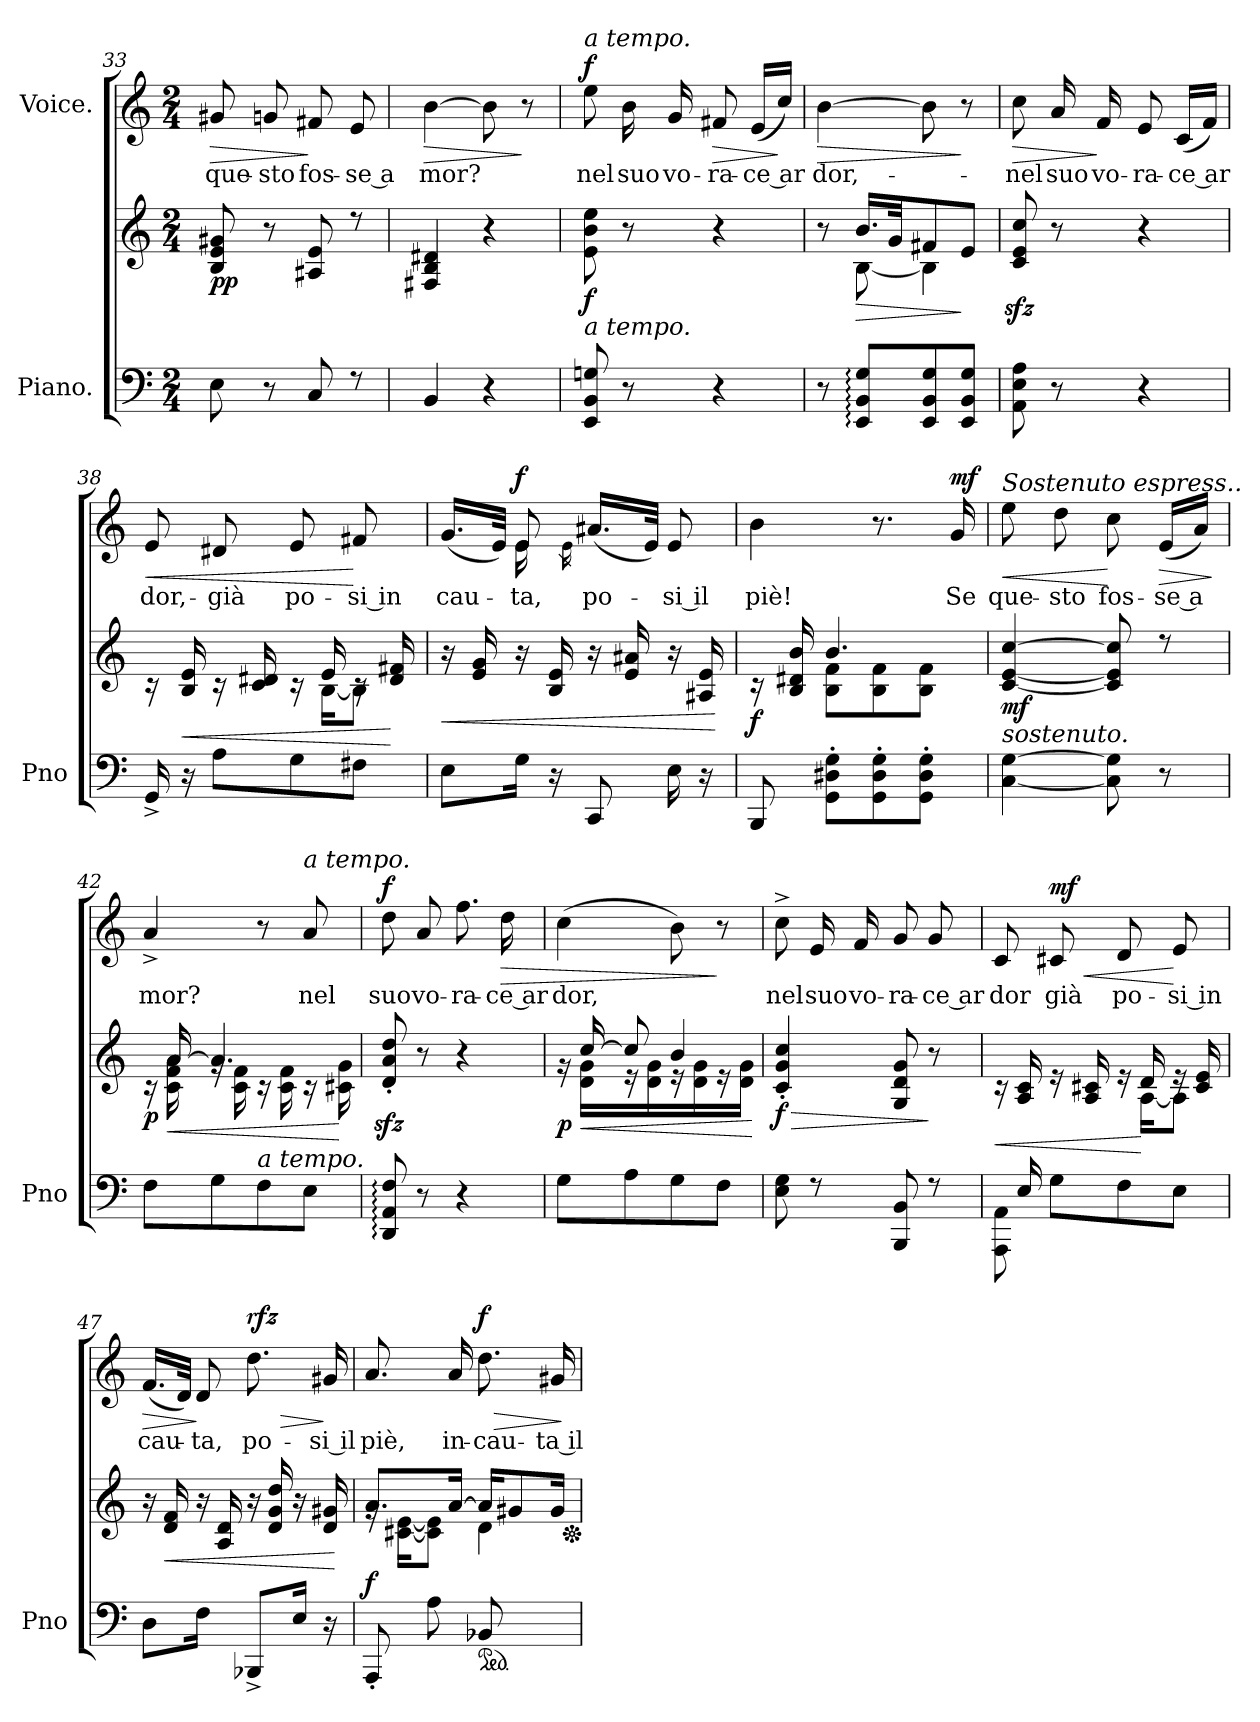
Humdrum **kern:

**kern	**kern	**dynam	**kern	**text	**dynam
*part2	*part2	*part2	*part1	*part1	*part1
*staff3	*staff2	*staff2/3	*staff1	*staff1	*staff1
*I"Piano.	*	*	*I"Voice.	*	*
*I'Pno	*	*	*	*	*
*clefF4	*clefG2	*	*clefG2	*	*
*k[]	*k[]	*	*k[]	*	*
*M2/4	*M2/4	*	*M2/4	*	*
=33	=33	=33	=33	=33	=33
!	!	!LO:DY:b	!	!LO:LY:b	!LO:HP:b
8E\	8B/ 8e/ 8g#X/	pp	8g#X/	que-	>
!	!	!	!	!LO:LY:b	!
8r	8r	.	8gn/	-sto	.
!	!	!	!	!LO:LY:b	!
8C/	8A#X/ 8e/	.	8f#X/	fos-	]
!	!	!	!	!LO:LY:b	!
8rF	8rdd	.	8e/	se a	.
=34	=34	=34	=34	=34	=34
!	!	!	!	!LO:LY:b	!LO:HP:b
4BB/	4F#X/ 4B/ 4d#X/	.	[4b\	-mor?	>
4r	4r	.	8b\]	.	.
.	.	.	8r	.	]
!!LO:LB:g=z
=35	=35	=35	=35	=35	=35
!	!	!	!LO:TX:a:i:t=a tempo.	!	!
!LO:TX:a:i:t=a tempo.	!	!	!	!	!
!	!	!LO:DY:b	!	!LO:LY:b	!LO:DY:a
8EE/ 8BB/ 8Gn/	8e\ 8b\ 8ee\	f	8ee\	nel	f
!	!	!	!	!LO:LY:b	!
8r	8r	.	16b\	suo	.
!	!	!	!	!LO:LY:b	!
.	.	.	16g/	vo-	.
!	!	!	!	!LO:LY:b	!LO:HP:b
4r	4r	.	8f#X/	-ra-	>
!	!	!	!	!LO:LY:b	!
.	.	.	(16e/LL	ce ar	.
.	.	.	16cc/JJ)	.	]
=36	=36	=36	=36	=36	=36
*	*^	*	*	*	*
!	!	!	!	!	!LO:LY:b	!LO:HP:b
8r	8r	8ryy	.	[4b\	-dor,-	>
!	!	!	!LO:HP:b	!	!	!
8EE/: 8BB/: 8G/:L	16.b/LL	[8B\	>	.	.	.
.	32g/JK	.	.	.	.	.
8EE/ 8BB/ 8G/	8f#X/	4B\]	.	8b\]	.	.
8EE/ 8BB/ 8G/J	8e/J	.	]	8r	.	]
*	*v	*v	*	*	*	*
=37	=37	=37	=37	=37	=37
*	*	*	*MM54	*	*
!	!	!	!	!LO:LY:b	!LO:HP:b
8AA\ 8E\ 8A\	8c/zz< 8e/zz< 8cc/zz<	.	8cc\	nel	>
!	!	!	!	!LO:LY:b	!
8r	8r	.	16a/	suo	.
!	!	!	!	!LO:LY:b	!
.	.	.	16f/	vo-	]
!	!	!	!	!LO:LY:b	!
4r	4r	.	8e/	-ra-	.
!	!	!	!	!LO:LY:b	!
.	.	.	(16c/LL	ce ar	.
*	*	*	*MM62	*	*
.	.	.	16f/JJ)	.	.
=38	=38	=38	=38	=38	=38
*	*^	*	*	*	*
!	!	!	!	!	!LO:LY:b	!LO:HP:b
16GG^/	16rc	16ryy	.	8e/	-dor,-	<
!	!	!	!LO:HP:b	!	!	!
*	*v	*v	*	*	*	*
16r	16B/ 16e/	<	.	.	.
!	!	!	!	!LO:LY:b	!
8A\L	16rc	.	8d#X/	già	.
.	16c/ 16d#X/	.	.	.	.
!	!	!	!	!LO:LY:b	!
8G\	16rc	.	8e/	po-	.
*	*^	*	*	*	*
.	16e/	[16B\KL	.	.	.	.
!	!	!	!	!	!LO:LY:b	!
8F#X\J	16rc	8B\J]	.	8f#X/	si in	[
.	16d#/ 16f#X/	.	[	.	.	.
*	*v	*v	*	*	*	*
!!LO:LB:g=z
=39	=39	=39	=39	=39	=39
!	!	!LO:HP:b	!	!LO:LY:b	!
*	*	*	*^	*	*
8E\L	16r	<	(16.g/LL	8ryy	-cau-	.
.	16e/ 16g/	.	.	.	.	.
.	.	.	32e/JJk)	.	.	.
!	!	!	!	!	!LO:LY:b	!LO:DY:a
16G\Jk	16r	.	8e/	16e\	-ta,	f
16r	16B/ 16e/	.	.	4ryy	.	.
*	*	*	*MM60	*	*	*
.	.	.	16qe\	.	.	.
!	!	!	!	!	!LO:LY:b	!
8CC/	16r	.	(16.a#X/LL	.	po-	.
.	16e/ 16a#X/	.	.	.	.	.
.	.	.	32e/JJk)	.	.	.
!	!	!	!	!	!LO:LY:b	!
16E\	16r	.	8e/	.	si il	.
16r	16A#X/ 16e/	.	.	16ryy	.	.
*	*	*	*v	*v	*	*
.	.	[	.	.	.
=40	=40	=40	=40	=40	=40
*	*	*	*MM54	*	*
*	*^	*	*	*	*
!	!	!	!LO:DY:b	!	!LO:LY:b	!
8BBB/	16rc	8ryy	f	4b\	piè!	.
.	16B/ 16d#X/ 16b/	.	.	.	.	.
8GG\' 8D#X\' 8G\'L	4.b/	8B\ 8f\L	.	.	.	.
8GG\' 8D#\' 8G\'	.	8B\ 8f\	.	8.r	.	.
8GG\' 8D#\' 8G\'J	.	8B\ 8f\J	.	.	.	.
!	!	!	!	!	!LO:LY:b	!LO:DY:a
.	.	.	.	16g/	Se	mf
*	*v	*v	*	*	*	*
=41	=41	=41	=41	=41	=41
!	!	!	!LO:TX:a:i:t=Sostenuto espress..	!	!
!LO:TX:a:i:t=sostenuto.	!	!	!	!	!
!	!	!LO:DY:b	!	!LO:LY:b	!LO:HP:b
[4C\ [4G\	[4c/ [4e/ [4cc/	mf	8ee\	que-	<
!	!	!	!	!LO:LY:b	!
.	.	.	8dd\	-sto	.
!	!	!	!	!LO:LY:b	!
8C\] 8G\]	8c/] 8e/] 8cc/]	.	8cc\	fos-	[
!	!	!	!	!LO:LY:b	!LO:HP:b
8r	8rdd	.	(16e/LL	se a	>
.	.	.	16a/JJ)	.	.
.	.	.	.	.	]
=42	=42	=42	=42	=42	=42
*	*^	*	*	*	*
!	!	!	!LO:DY:b	!	!LO:LY:b	!
8F\L	16rc	16ryy	p	4a^/	-mor?	.
!	!	!	!LO:HP:b	!	!	!
.	[16a/	16c\ 16f\ 16a\	<	.	.	.
8G\	4.a/]	16rg	.	.	.	.
.	.	16c\ 16f\	.	.	.	.
!LO:TX:a:i:t=a tempo.	!	!	!	!	!	!
8F\	.	16r	.	8r	.	.
.	.	16c\ 16f\	.	.	.	.
!	!	!	!	!LO:TX:a:i:t=a tempo.	!	!
!	!	!	!	!	!LO:LY:b	!
8E\J	.	16r	.	8a/	nel	.
.	.	16c#X\ 16g\	[	.	.	.
!!LO:LB:g=z
=43	=43	=43	=43	=43	=43	=43
!	!	!	!	!	!LO:LY:b	!LO:DY:a
*	*v	*v	*	*	*	*
8DD/: 8AA/: 8F/:	8d/zz<' 8a/zz<' 8dd/zz<'	.	8dd\	suo	f
!	!	!	!	!LO:LY:b	!
8r	8r	.	8a/	vo-	.
!	!	!	!	!LO:LY:b	!
4r	4r	.	8.ff\	-ra-	.
!	!	!	!	!LO:LY:b	!LO:HP:b
.	.	.	16dd\	ce ar	>
=44	=44	=44	=44	=44	=44
*	*^	*	*	*	*
!	!	!	!LO:DY:b	!	!LO:LY:b	!
8G\L	16rg	16ryy	p	(4cc\	dor,	.
!	!	!	!LO:HP:b	!	!	!
.	[16cc/	16d\ 16g\LL	<	.	.	.
8A\	8cc/]	16r	.	.	.	.
.	.	16d\ 16g\	.	.	.	.
8G\	4b/	16r	.	8b\)	.	.
.	.	16d\ 16g\	.	.	.	.
8F\J	.	16r	.	8r	.	]
.	.	16d\ 16g\JJ	.	.	.	.
*	*v	*v	*	*	*	*
.	.	[	.	.	.
=45	=45	=45	=45	=45	=45
*	*	*	*MM62	*	*
!	!	!LO:HP:b	!	!LO:LY:b	!
!	!	!LO:DY:n=1:b	!	!	!
8E\ 8G\	4c/' 4g/' 4cc/'	> f	8cc^\	nel	.
!	!	!	!	!LO:LY:b	!
8rF	.	.	16e/	suo	.
!	!	!	!	!LO:LY:b	!
.	.	.	16f/	vo-	.
!	!	!	!	!LO:LY:b	!
8BBB/ 8BB/	8G/ 8d/ 8g/	.	8g/	-ra-	.
!	!	!	!	!LO:LY:b	!
8rF	8r	]	8g/	ce ar	.
=46	=46	=46	=46	=46	=46
*^	*	*	*	*	*
!	!	!	!LO:HP:b	!	!LO:LY:b	!
*	*	*^	*	*	*	*
8AAA\ 8AA\	16ryy	16rc	16ryy	<	8c/	-dor	.
*	*	*v	*v	*	*	*	*
.	16E/	16A/ 16c/	.	.	.	.
!	!	!	!	!	!LO:LY:b	!LO:HP:b
!	!	!	!	!	!	!LO:DY:n=1:a
8G\L	4.ryy	16re	.	8c#X/	già	< mf
.	.	16A/ 16c#X/	.	.	.	.
!	!	!	!	!	!LO:LY:b	!
8F\	.	16re	.	8d/	po-	.
*	*	*^	*	*	*	*
.	.	16d/	[16A\KL	[	.	.	.
!	!	!	!	!	!	!LO:LY:b	!
8E\J	.	16re	8A\J]	.	8e/	si in	[
.	.	16c#/ 16e/	.	.	.	.	.
*v	*v	*	*	*	*	*	*
*	*v	*v	*	*	*	*
!!LO:PB:g=z
=47	=47	=47	=47	=47	=47
!	!	!	!	!LO:LY:b	!LO:HP:b
8D\L	16r	.	(16.f/LL	-cau-	>
!	!	!LO:HP:b	!	!	!
.	16d/ 16f/	<	.	.	.
.	.	.	32d/JJk)	.	.
!	!	!	!	!LO:LY:b	!
16F\Jk	16r	.	8d/	-ta,	]
16ryy	16A/ 16d/	.	.	.	.
!	!	!	!	!LO:LY:b	!LO:HP:b
!	!	!	!	!	!LO:DY:n=1:a
8BBB-X^/L	16r	.	8.dd\	po-	> rfz
.	16d/ 16g/ 16dd/	.	.	.	.
16E/Jk	16r	.	.	.	.
!	!	!	!	!LO:LY:b	!
16r	16d/ 16g#X/	.	16g#X/	si il	]
.	.	[	.	.	.
=48	=48	=48	=48	=48	=48
*	*^	*	*	*	*
*	*	*^	*	*	*	*
!	!	!	!	!LO:DY:b	!	!LO:LY:b	!
8AAA'/	8.a/L	16rg	4.ryy	f	8.a/	piè,	.
.	.	[16c#X\ [16e\KL	.	.	.	.	.
(8A\	.	8c#\] 8e\]J	.	.	.	.	.
*	*	*	*	*	*MM56	*	*
!	!	!	!	!	!	!LO:LY:b	!
.	[16a/Jk	.	.	.	16a/	in-	.
*ped	*	*	*	*	*	*	*
!	!	!	!	!	!	!LO:LY:b	!LO:HP:b
!	!	!	!	!	!	!	!LO:DY:n=1:a
8BB-X/L	16a/KL]	4d\	.	.	8.dd\	-cau-	> f
.	8g#X/	.	.	.	.	.	.
8ryy	.	.	8e\J)	.	.	.	.
*	*	*	*	*	*MM50	*	*
!	!	!	!	!	!	!LO:LY:b	!
.	16g#/Jk	.	.	.	16g#X/	ta il	.
*	*v	*v	*v	*	*	*	*
.	.	.	.	.	]
*	*Xped	*	*	*	*
=	=	=	=	=	=
*-	*-	*-	*-	*-	*-
